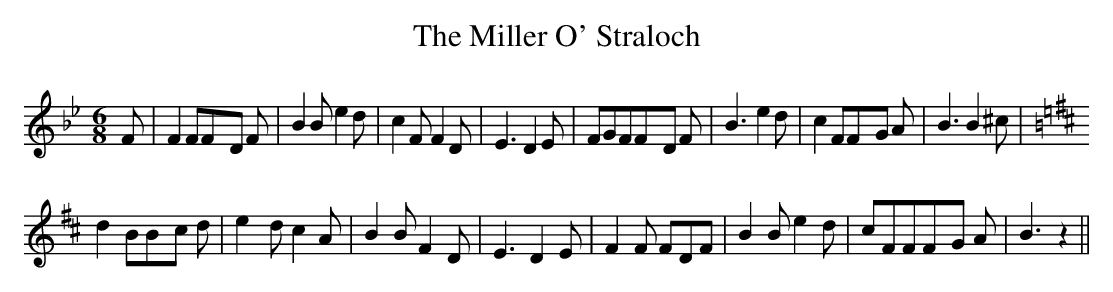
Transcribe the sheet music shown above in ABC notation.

X:1
T:The Miller O' Straloch
M:6/8
L:1/8
K:Bb
 F| F2 FF-D F| B2 B e2 d| c2 F F2 D| E3 D2 E| FGFF-D F| B3 e2 d| c2 FF-G A|\
 B3 B2 ^c|
K:D}
 d2 BB-c d| e2- d c2 A| B2 B F2 D| E3 D2 E| F2 F FDF| B2 B e2 d| cFFF-G A|\
 B3 z2||
